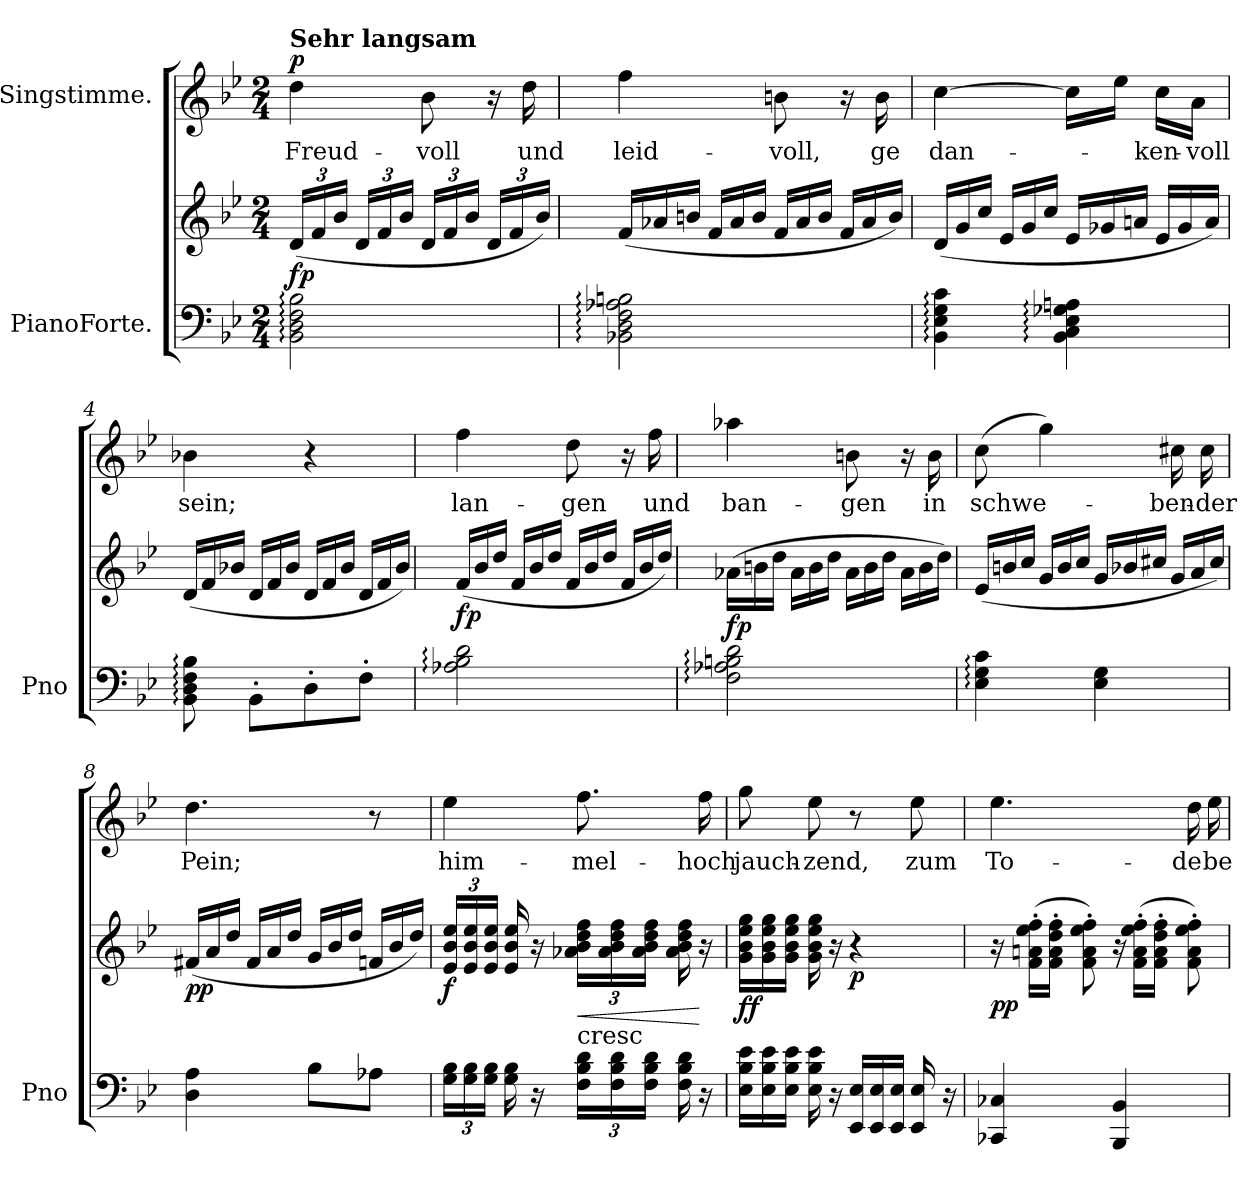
**kern	**kern	**dynam	**kern	**text	**dynam
*part2	*part2	*part2	*part1	*part1	*part1
*staff3	*staff2	*staff2/3	*staff1	*staff1	*staff1
*I"PianoForte.	*	*	*I"Singstimme.	*	*
*I'Pno	*	*	*	*	*
*clefF4	*clefG2	*	*clefG2	*	*
*k[b-e-]	*k[b-e-]	*	*k[b-e-]	*	*
*M2/4	*M2/4	*	*M2/4	*	*
*	*Xbrackettup	*	*	*	*
=1	=1	=1	=1	=1	=1
!	!	!	!LO:TX:a:B:t=Sehr langsam	!	!
!	!	!LO:DY:b	!	!LO:LY:b	!LO:DY:a
2BB-\: 2D\: 2F\: 2B-\:	(<24d/LL	fp	4dd\	Freud-	p
.	24f/	.	.	.	.
.	24b-/JJ	.	.	.	.
.	24d/LL	.	.	.	.
.	24f/	.	.	.	.
.	24b-/JJ	.	.	.	.
!	!	!	!	!LO:LY:b	!
.	24d/LL	.	8b-\	-voll	.
.	24f/	.	.	.	.
.	24b-/JJ	.	.	.	.
.	24d/LL	.	16r	.	.
.	24f/	.	.	.	.
!	!	!	!	!LO:LY:b	!
.	.	.	16dd\	und	.
.	24b-/JJ)	.	.	.	.
=2	=2	=2	=2	=2	=2
*	*Xtuplet	*	*	*	*
!	!	!	!	!LO:LY:b	!
2BB-X\: 2D\: 2F\: 2A-X\: 2Bn\:	(<24f/LL	.	4ff\	leid-	.
.	24a-X/	.	.	.	.
.	24bn/JJ	.	.	.	.
.	24f/LL	.	.	.	.
.	24a-/	.	.	.	.
.	24b/JJ	.	.	.	.
!	!	!	!	!LO:LY:b	!
.	24f/LL	.	8bn\	-voll,	.
.	24a-/	.	.	.	.
.	24b/JJ	.	.	.	.
.	24f/LL	.	16r	.	.
.	24a-/	.	.	.	.
!	!	!	!	!LO:LY:b	!
.	.	.	16b\	ge	.
.	24b/JJ)	.	.	.	.
!!LO:LB:g=z
=3	=3	=3	=3	=3	=3
!	!	!	!	!LO:LY:b	!
4BB-\: 4E-\: 4G\: 4c\:	(<24d/LL	.	[4cc\	dan-	.
.	24g/	.	.	.	.
.	24cc/JJ	.	.	.	.
.	24e-/LL	.	.	.	.
.	24g/	.	.	.	.
.	24cc/JJ	.	.	.	.
4BB-\: 4C\: 4E-\: 4G-X\: 4An\:	24e-/LL	.	16cc\LL]	.	.
.	24g-X/	.	.	.	.
.	.	.	16ee-\JJ	.	.
.	24an/JJ	.	.	.	.
!	!	!	!	!LO:LY:b	!
.	24e-/LL	.	16cc\LL	-ken-	.
.	24g-/	.	.	.	.
!	!	!	!	!LO:LY:b	!
.	.	.	16a\JJ	-voll	.
.	24a/JJ)	.	.	.	.
=4	=4	=4	=4	=4	=4
!	!	!	!	!LO:LY:b	!
8BB-\: 8D\: 8F\: 8B-\:	(<24d/LL	.	4b-X\	sein;	.
.	24f/	.	.	.	.
.	24b-X/JJ	.	.	.	.
8BB-'\L	24d/LL	.	.	.	.
.	24f/	.	.	.	.
.	24b-/JJ	.	.	.	.
8D'\	24d/LL	.	4r	.	.
.	24f/	.	.	.	.
.	24b-/JJ	.	.	.	.
8F'\J	24d/LL	.	.	.	.
.	24f/	.	.	.	.
.	24b-/JJ)	.	.	.	.
!!LO:LB:g=z
=5	=5	=5	=5	=5	=5
!	!	!LO:DY:b	!	!LO:LY:b	!
2A-X\: 2B-\: 2d\:	(<24f/LL	fp	4ff\	lan-	.
.	24b-/	.	.	.	.
.	24dd/JJ	.	.	.	.
.	24f/LL	.	.	.	.
.	24b-/	.	.	.	.
.	24dd/JJ	.	.	.	.
!	!	!	!	!LO:LY:b	!
.	24f/LL	.	8dd\	-gen	.
.	24b-/	.	.	.	.
.	24dd/JJ	.	.	.	.
.	24f/LL	.	16r	.	.
.	24b-/	.	.	.	.
!	!	!	!	!LO:LY:b	!
.	.	.	16ff\	und	.
.	24dd/JJ)	.	.	.	.
=6	=6	=6	=6	=6	=6
!	!	!LO:DY:b	!	!LO:LY:b	!
2F\: 2A-X\: 2Bn\: 2d\:	(>24a-X\LL	fp	4aa-X\	ban-	.
.	24bn\	.	.	.	.
.	24dd\JJ	.	.	.	.
.	24a-\LL	.	.	.	.
.	24b\	.	.	.	.
.	24dd\JJ	.	.	.	.
!	!	!	!	!LO:LY:b	!
.	24a-\LL	.	8bn\	gen	.
.	24b\	.	.	.	.
.	24dd\JJ	.	.	.	.
.	24a-\LL	.	16r	.	.
.	24b\	.	.	.	.
!	!	!	!	!LO:LY:b	!
.	.	.	16b\	in	.
.	24dd\JJ)	.	.	.	.
!!LO:LB:g=z
=7	=7	=7	=7	=7	=7
!	!	!	!	!LO:LY:b	!
4E-\: 4G\: 4c\:	(<24e-/LL	.	(>8cc\	schwe-	.
.	24bn/	.	.	.	.
.	24cc/JJ	.	.	.	.
.	24g/LL	.	4gg\)	.	.
.	24b/	.	.	.	.
.	24cc/JJ	.	.	.	.
4E-\ 4G\	24g/LL	.	.	.	.
.	24b-X/	.	.	.	.
.	24cc#X/JJ	.	.	.	.
!	!	!	!	!LO:LY:b	!
.	24g/LL	.	16cc#X\	-ben-	.
.	24a/	.	.	.	.
!	!	!	!	!LO:LY:b	!
.	.	.	16cc#\	-der	.
.	24cc#/JJ)	.	.	.	.
=8	=8	=8	=8	=8	=8
!	!	!LO:DY:b	!	!LO:LY:b	!
4D\ 4A\	(<24f#X/LL	pp	4.dd\	Pein;	.
.	24a/	.	.	.	.
.	24dd/JJ	.	.	.	.
.	24f#/LL	.	.	.	.
.	24a/	.	.	.	.
.	24dd/JJ	.	.	.	.
8B-\L	24g/LL	.	.	.	.
.	24b-/	.	.	.	.
.	24dd/JJ	.	.	.	.
8A-X\J	24fn/LL	.	8r	.	.
.	24b-/	.	.	.	.
.	24dd/JJ)	.	.	.	.
!!LO:PB:g=z
=9	=9	=9	=9	=9	=9
*Xbrackettup	*tuplet	*	*	*	*
!	!	!LO:DY:b	!	!LO:LY:b	!
24G\ 24B-\LL	24e-/ 24b-/ 24ee-/LL	f	4ee-\	him-	.
24G\ 24B-\	24e-/ 24b-/ 24ee-/	.	.	.	.
24G\ 24B-\JJ	24e-/ 24b-/ 24ee-/JJ	.	.	.	.
16G\ 16B-\	16e-/ 16b-/ 16ee-/	.	.	.	.
16r	16r	.	.	.	.
!LO:TX:a:t=cresc	!	!	!	!	!
!	!	!LO:HP:b	!	!LO:LY:b	!
24F\ 24B-\ 24d\LL	24a-X\ 24b-\ 24dd\ 24ff\LL	<	8.ff\	-mel-	.
24F\ 24B-\ 24d\	24a-\ 24b-\ 24dd\ 24ff\	.	.	.	.
24F\ 24B-\ 24d\JJ	24a-\ 24b-\ 24dd\ 24ff\JJ	.	.	.	.
16F\ 16B-\ 16d\	16a-\ 16b-\ 16dd\ 16ff\	.	.	.	.
!	!	!	!	!LO:LY:b	!
16r	16r	[	16ff\	-hoch	.
=10	=10	=10	=10	=10	=10
*Xtuplet	*Xtuplet	*	*	*	*
!	!	!LO:DY:b	!	!LO:LY:b	!
24E-\ 24B-\ 24e-\LL	24g\ 24b-\ 24ee-\ 24gg\LL	ff	8gg\	jauch-	.
24E-\ 24B-\ 24e-\	24g\ 24b-\ 24ee-\ 24gg\	.	.	.	.
24E-\ 24B-\ 24e-\JJ	24g\ 24b-\ 24ee-\ 24gg\JJ	.	.	.	.
!	!	!	!	!LO:LY:b	!
16E-\ 16B-\ 16e-\	16g\ 16b-\ 16ee-\ 16gg\	.	8ee-\	-zend,	.
16r	16r	.	.	.	.
!	!	!LO:DY:b	!	!	!
24EE-/ 24E-/LL	4r	p	8r	.	.
24EE-/ 24E-/	.	.	.	.	.
24EE-/ 24E-/JJ	.	.	.	.	.
!	!	!	!	!LO:LY:b	!
16EE-/ 16E-/	.	.	8ee-\	zum	.
16r	.	.	.	.	.
!!LO:LB:g=z
=11	=11	=11	=11	=11	=11
!	!	!LO:DY:b	!	!LO:LY:b	!
4CC-X/ 4C-X/	24r	pp	4.ee-\	To-	.
.	(>24f\' 24an\' 24ee-\' 24ff\'LL	.	.	.	.
.	24f\' 24a\' 24dd\' 24ff\'JJ	.	.	.	.
.	8f\' 8a\' 8ee-\' 8ff\')	.	.	.	.
4BBB-/ 4BB-/	24r	.	.	.	.
.	(>24f\' 24a\' 24ee-\' 24ff\'LL	.	.	.	.
.	24f\' 24a\' 24dd\' 24ff\'JJ	.	.	.	.
!	!	!	!	!LO:LY:b	!
.	8f\' 8a\' 8ee-\' 8ff\')	.	16dd\	-de	.
!	!	!	!	!LO:LY:b	!
.	.	.	16ee-\	be-	.
=	=	=	=	=	=
*-	*-	*-	*-	*-	*-
